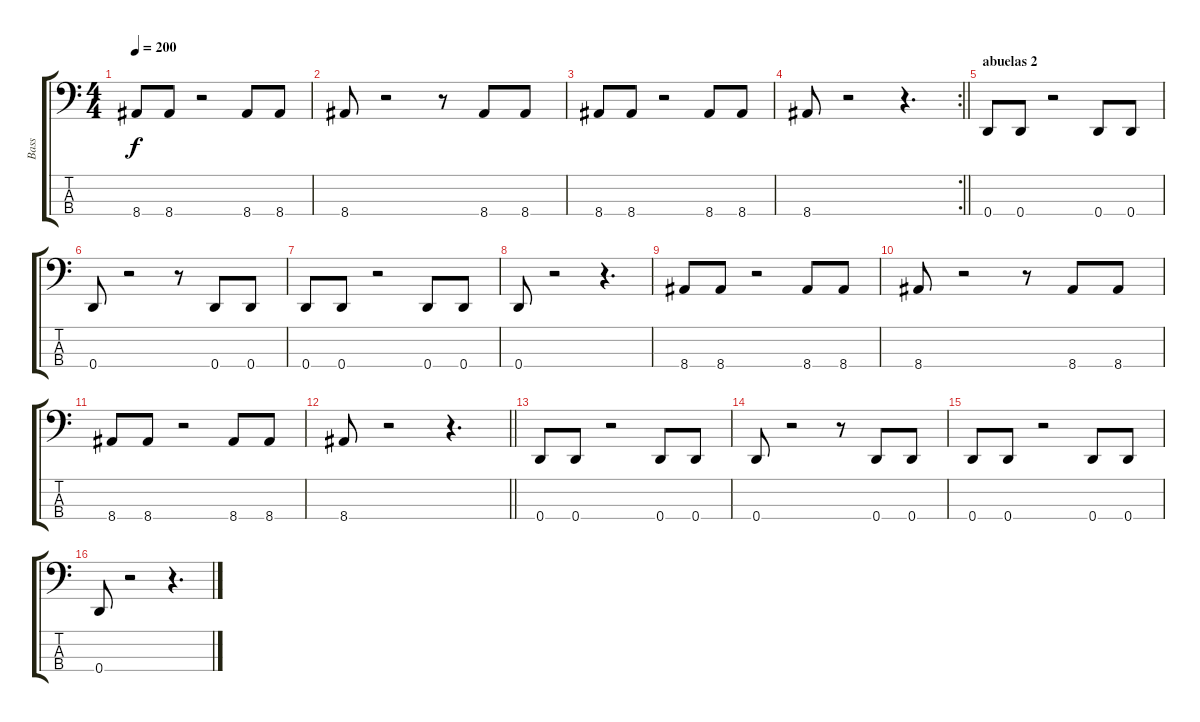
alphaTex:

\track ("Bass" "Bass") {instrument electricbassfinger}
\staff {score tabs}
\tuning (G2 D2 A1 D1) {hide}
\ts (4 4)
\tempo 200
\clef f4
\ks c
8.4.8{dy f} 8.4.8 r.2 8.4.8 8.4.8 |
8.4.8 r.2 r.8 8.4.8 8.4.8 |
8.4.8 8.4.8 r.2 8.4.8 8.4.8 |
\rc 2
\barLineRight lightlight
8.4.8 r.2 r.4{d} |
\section ("" "abuelas 2")
0.4.8 0.4.8 r.2 0.4.8 0.4.8 |
0.4.8 r.2 r.8 0.4.8 0.4.8 |
0.4.8 0.4.8 r.2 0.4.8 0.4.8 |
0.4.8 r.2 r.4{d} |
8.4.8 8.4.8 r.2 8.4.8 8.4.8 |
8.4.8 r.2 r.8 8.4.8 8.4.8 |
8.4.8 8.4.8 r.2 8.4.8 8.4.8 |
\barLineRight lightlight
8.4.8 r.2 r.4{d} |
0.4.8 0.4.8 r.2 0.4.8 0.4.8 |
0.4.8 r.2 r.8 0.4.8 0.4.8 |
0.4.8 0.4.8 r.2 0.4.8 0.4.8 |
0.4.8 r.2 r.4{d}
